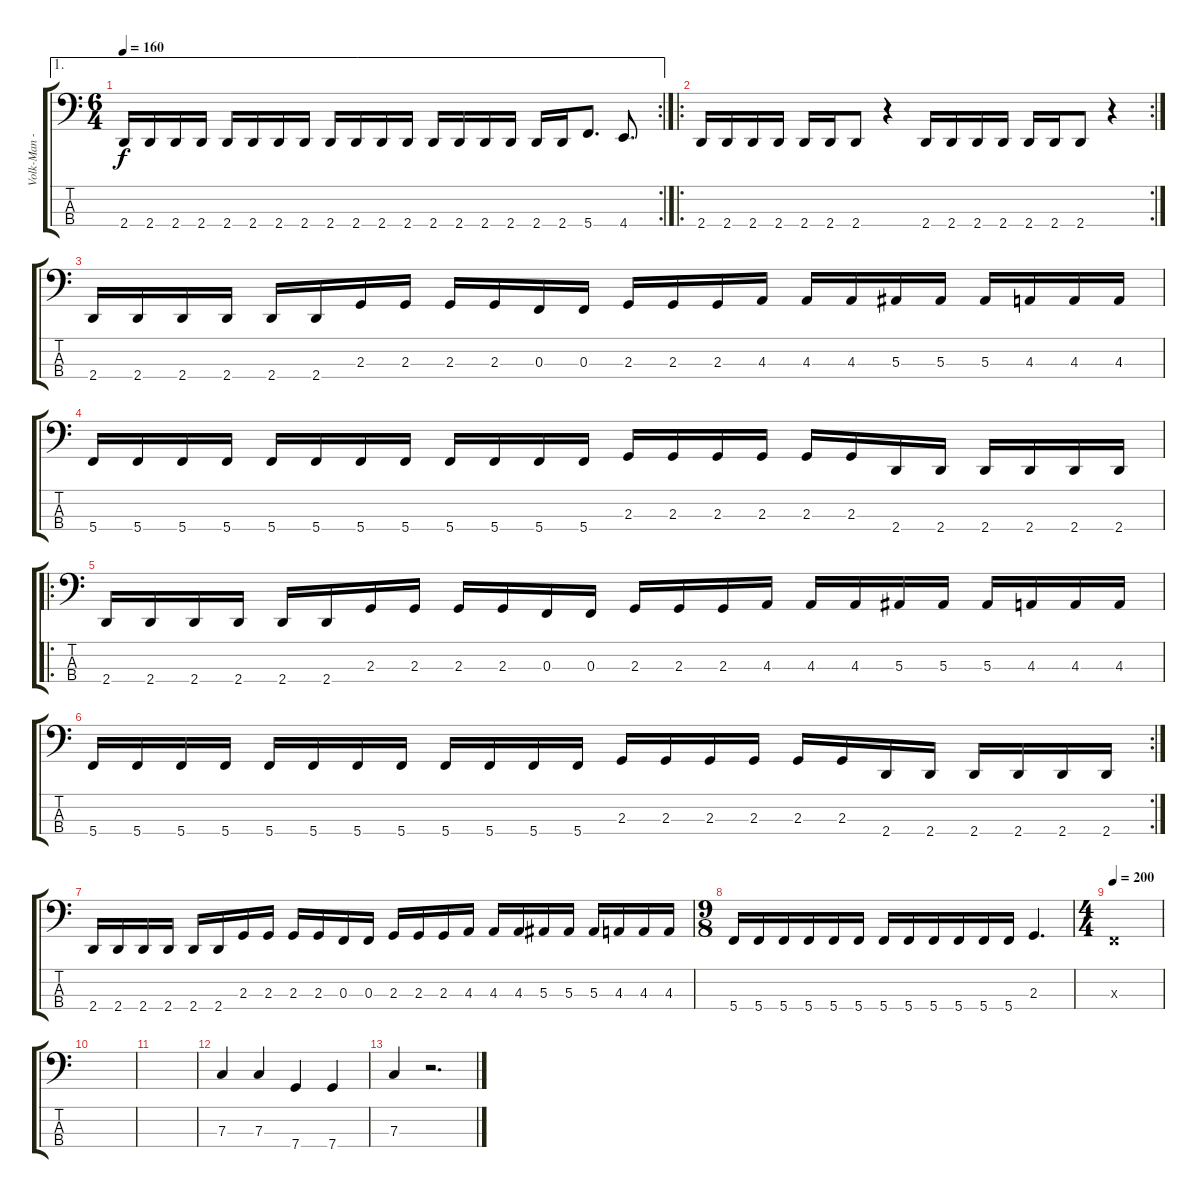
\track ("Volk-Man - Bass" "Volk-Man -") {instrument electricbasspick}
\staff {score tabs}
\tuning (Eb2 Bb1 F1 C1) {hide}
\ae 1
\rc 2
\ts (6 4)
\tempo 160
\clef f4
\ks c
2.4.16{dy f} 2.4.16 2.4.16 2.4.16 2.4.16 2.4.16 2.4.16 2.4.16 2.4.16 2.4.16 2.4.16 2.4.16 2.4.16 2.4.16 2.4.16 2.4.16 2.4.16 2.4.16 5.4.8{d} 4.4.8{d} |
\ro
\rc 2
2.4.16 2.4.16 2.4.16 2.4.16 2.4.16 2.4.16 2.4.8 r.4 2.4.16 2.4.16 2.4.16 2.4.16 2.4.16 2.4.16 2.4.8 r.4 |
2.4.16 2.4.16 2.4.16 2.4.16 2.4.16 2.4.16 2.3.16 2.3.16 2.3.16 2.3.16 0.3.16 0.3.16 2.3.16 2.3.16 2.3.16 4.3.16 4.3.16 4.3.16 5.3.16 5.3.16 5.3.16 4.3.16 4.3.16 4.3.16 |
5.4.16 5.4.16 5.4.16 5.4.16 5.4.16 5.4.16 5.4.16 5.4.16 5.4.16 5.4.16 5.4.16 5.4.16 2.3.16 2.3.16 2.3.16 2.3.16 2.3.16 2.3.16 2.4.16 2.4.16 2.4.16 2.4.16 2.4.16 2.4.16 |
\ro
2.4.16 2.4.16 2.4.16 2.4.16 2.4.16 2.4.16 2.3.16 2.3.16 2.3.16 2.3.16 0.3.16 0.3.16 2.3.16 2.3.16 2.3.16 4.3.16 4.3.16 4.3.16 5.3.16 5.3.16 5.3.16 4.3.16 4.3.16 4.3.16 |
\rc 2
5.4.16 5.4.16 5.4.16 5.4.16 5.4.16 5.4.16 5.4.16 5.4.16 5.4.16 5.4.16 5.4.16 5.4.16 2.3.16 2.3.16 2.3.16 2.3.16 2.3.16 2.3.16 2.4.16 2.4.16 2.4.16 2.4.16 2.4.16 2.4.16 |
2.4.16 2.4.16 2.4.16 2.4.16 2.4.16 2.4.16 2.3.16 2.3.16 2.3.16 2.3.16 0.3.16 0.3.16 2.3.16 2.3.16 2.3.16 4.3.16 4.3.16 4.3.16 5.3.16 5.3.16 5.3.16 4.3.16 4.3.16 4.3.16 |
\ts (9 8)
5.4.16 5.4.16 5.4.16 5.4.16 5.4.16 5.4.16 5.4.16 5.4.16 5.4.16 5.4.16 5.4.16 5.4.16 2.3.4{d} |
\ts (4 4)
\tempo 200
0.3{x}.1 |
|
|
7.3.4 7.3.4 7.4.4 7.4.4 |
7.3.4 r.2{d}
